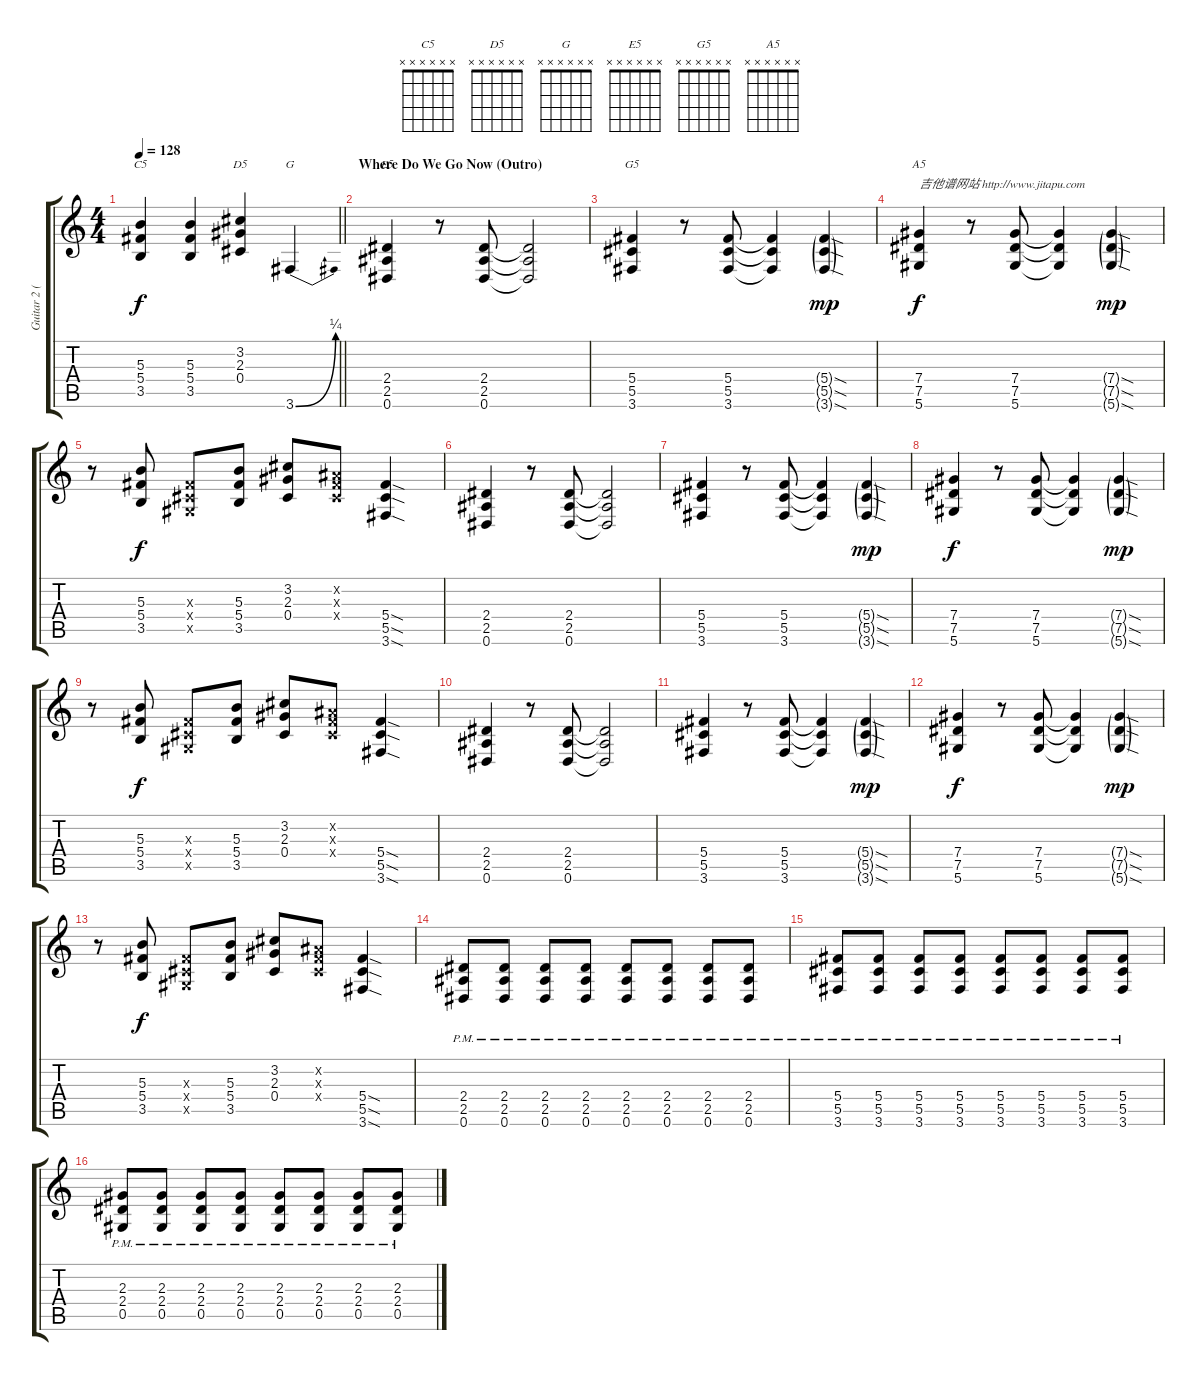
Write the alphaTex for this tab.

\track ("Guitar 2 (Izzy)" "Guitar 2 (") {instrument distortionguitar}
\staff {score tabs}
\tuning (Eb4 Bb3 Gb3 Db3 Ab2 Eb2) {hide}
\chord ("C5" x x x x x x)
\chord ("D5" x x x x x x)
\chord ("G" x x x x x x)
\chord ("E5" x x x x x x)
\chord ("G5" x x x x x x)
\chord ("A5" x x x x x x)
\ts (4 4)
\tempo 128
\clef g2
\barLineRight lightlight
\ks c
(5.3 5.4 3.5).4{ch "C5" dy f} (5.3 5.4 3.5).4 (3.2 2.3 0.4).4{ch "D5"} 3.6{be (bend 0 0 60 1)}.4{ch "G"} |
\section ("" "Where Do We Go Now (Outro)")
(2.4 2.5 0.6).4{ch "E5"} r.8 (2.4 2.5 0.6).8 (2.4{t} 2.5{t} 0.6{t}).2 |
(5.4 5.5 3.6).4{ch "G5"} r.8 (5.4 5.5 3.6).8 (5.4{t} 5.5{t} 3.6{t}).4 (5.4{sod g} 5.5{sod g} 3.6{sod g}).4{dy mp} |
(7.4 7.5 5.6).4{ch "A5" txt "吉他谱网站 http://www.jitapu.com" dy f} r.8 (7.4 7.5 5.6).8 (7.4{t} 7.5{t} 5.6{t}).4 (7.4{sod g} 7.5{sod g} 5.6{sod g}).4{dy mp} |
r.8 (5.3 5.4 3.5).8{dy f} (0.3{x} 0.4{x} 0.5{x}).8 (5.3 5.4 3.5).8 (3.2 2.3 0.4).8 (0.2{x} 0.3{x} 0.4{x}).8 (5.4{sod} 5.5{sod} 3.6{sod}).4 |
(2.4 2.5 0.6).4 r.8 (2.4 2.5 0.6).8 (2.4{t} 2.5{t} 0.6{t}).2 |
(5.4 5.5 3.6).4 r.8 (5.4 5.5 3.6).8 (5.4{t} 5.5{t} 3.6{t}).4 (5.4{sod g} 5.5{sod g} 3.6{sod g}).4{dy mp} |
(7.4 7.5 5.6).4{dy f} r.8 (7.4 7.5 5.6).8 (7.4{t} 7.5{t} 5.6{t}).4 (7.4{sod g} 7.5{sod g} 5.6{sod g}).4{dy mp} |
r.8 (5.3 5.4 3.5).8{dy f} (0.3{x} 0.4{x} 0.5{x}).8 (5.3 5.4 3.5).8 (3.2 2.3 0.4).8 (0.2{x} 0.3{x} 0.4{x}).8 (5.4{sod} 5.5{sod} 3.6{sod}).4 |
(2.4 2.5 0.6).4 r.8 (2.4 2.5 0.6).8 (2.4{t} 2.5{t} 0.6{t}).2 |
(5.4 5.5 3.6).4 r.8 (5.4 5.5 3.6).8 (5.4{t} 5.5{t} 3.6{t}).4 (5.4{sod g} 5.5{sod g} 3.6{sod g}).4{dy mp} |
(7.4 7.5 5.6).4{dy f} r.8 (7.4 7.5 5.6).8 (7.4{t} 7.5{t} 5.6{t}).4 (7.4{sod g} 7.5{sod g} 5.6{sod g}).4{dy mp} |
r.8 (5.3 5.4 3.5).8{dy f} (0.3{x} 0.4{x} 0.5{x}).8 (5.3 5.4 3.5).8 (3.2 2.3 0.4).8 (0.2{x} 0.3{x} 0.4{x}).8 (5.4{sod} 5.5{sod} 3.6{sod}).4 |
(2.4{pm} 2.5{pm} 0.6{pm}).8 (2.4{pm} 2.5{pm} 0.6{pm}).8 (2.4{pm} 2.5{pm} 0.6{pm}).8 (2.4{pm} 2.5{pm} 0.6{pm}).8 (2.4{pm} 2.5{pm} 0.6{pm}).8 (2.4{pm} 2.5{pm} 0.6{pm}).8 (2.4{pm} 2.5{pm} 0.6{pm}).8 (2.4{pm} 2.5{pm} 0.6{pm}).8 |
(5.4{pm} 5.5{pm} 3.6{pm}).8 (5.4{pm} 5.5{pm} 3.6{pm}).8 (5.4{pm} 5.5{pm} 3.6{pm}).8 (5.4{pm} 5.5{pm} 3.6{pm}).8 (5.4{pm} 5.5{pm} 3.6{pm}).8 (5.4{pm} 5.5{pm} 3.6{pm}).8 (5.4{pm} 5.5{pm} 3.6{pm}).8 (5.4{pm} 5.5{pm} 3.6{pm}).8 |
(2.3{pm} 2.4{pm} 0.5{pm}).8 (2.3{pm} 2.4{pm} 0.5{pm}).8 (2.3{pm} 2.4{pm} 0.5{pm}).8 (2.3{pm} 2.4{pm} 0.5{pm}).8 (2.3{pm} 2.4{pm} 0.5{pm}).8 (2.3{pm} 2.4{pm} 0.5{pm}).8 (2.3{pm} 2.4{pm} 0.5{pm}).8 (2.3{pm} 2.4{pm} 0.5{pm}).8
